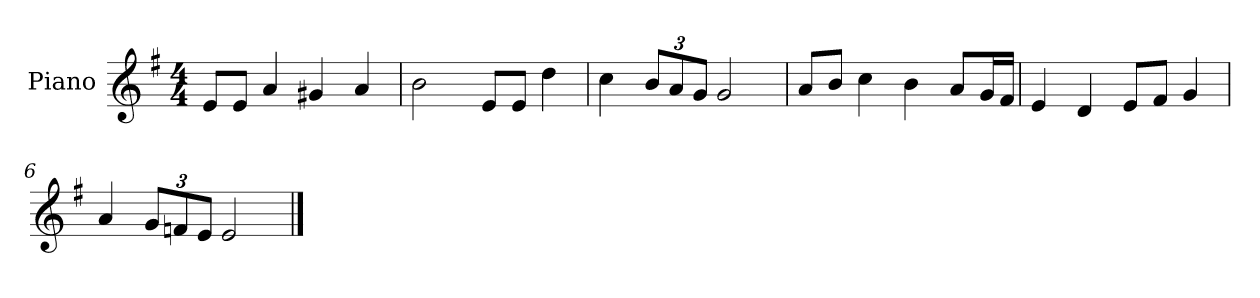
**kern
*part1
*staff1
*I"Piano
*I'P-no
*clefG2
*k[f#]
*M4/4
*MM90
=1
8e/L
8e/J
4a/
4g#X/
4a/
=2
2b\
8e/L
8e/J
4dd\
=3
4cc\
*Xbrackettup
12b/L
12a/
12g/J
2g/
=4
8a/L
8b/J
4cc\
4b\
8a/L
16g/L
16f#/JJ
=5
4e/
4d/
8e/L
8f#/J
4g/
=6
4a/
12g/L
12fn/
12e/J
2e/
==
*-
